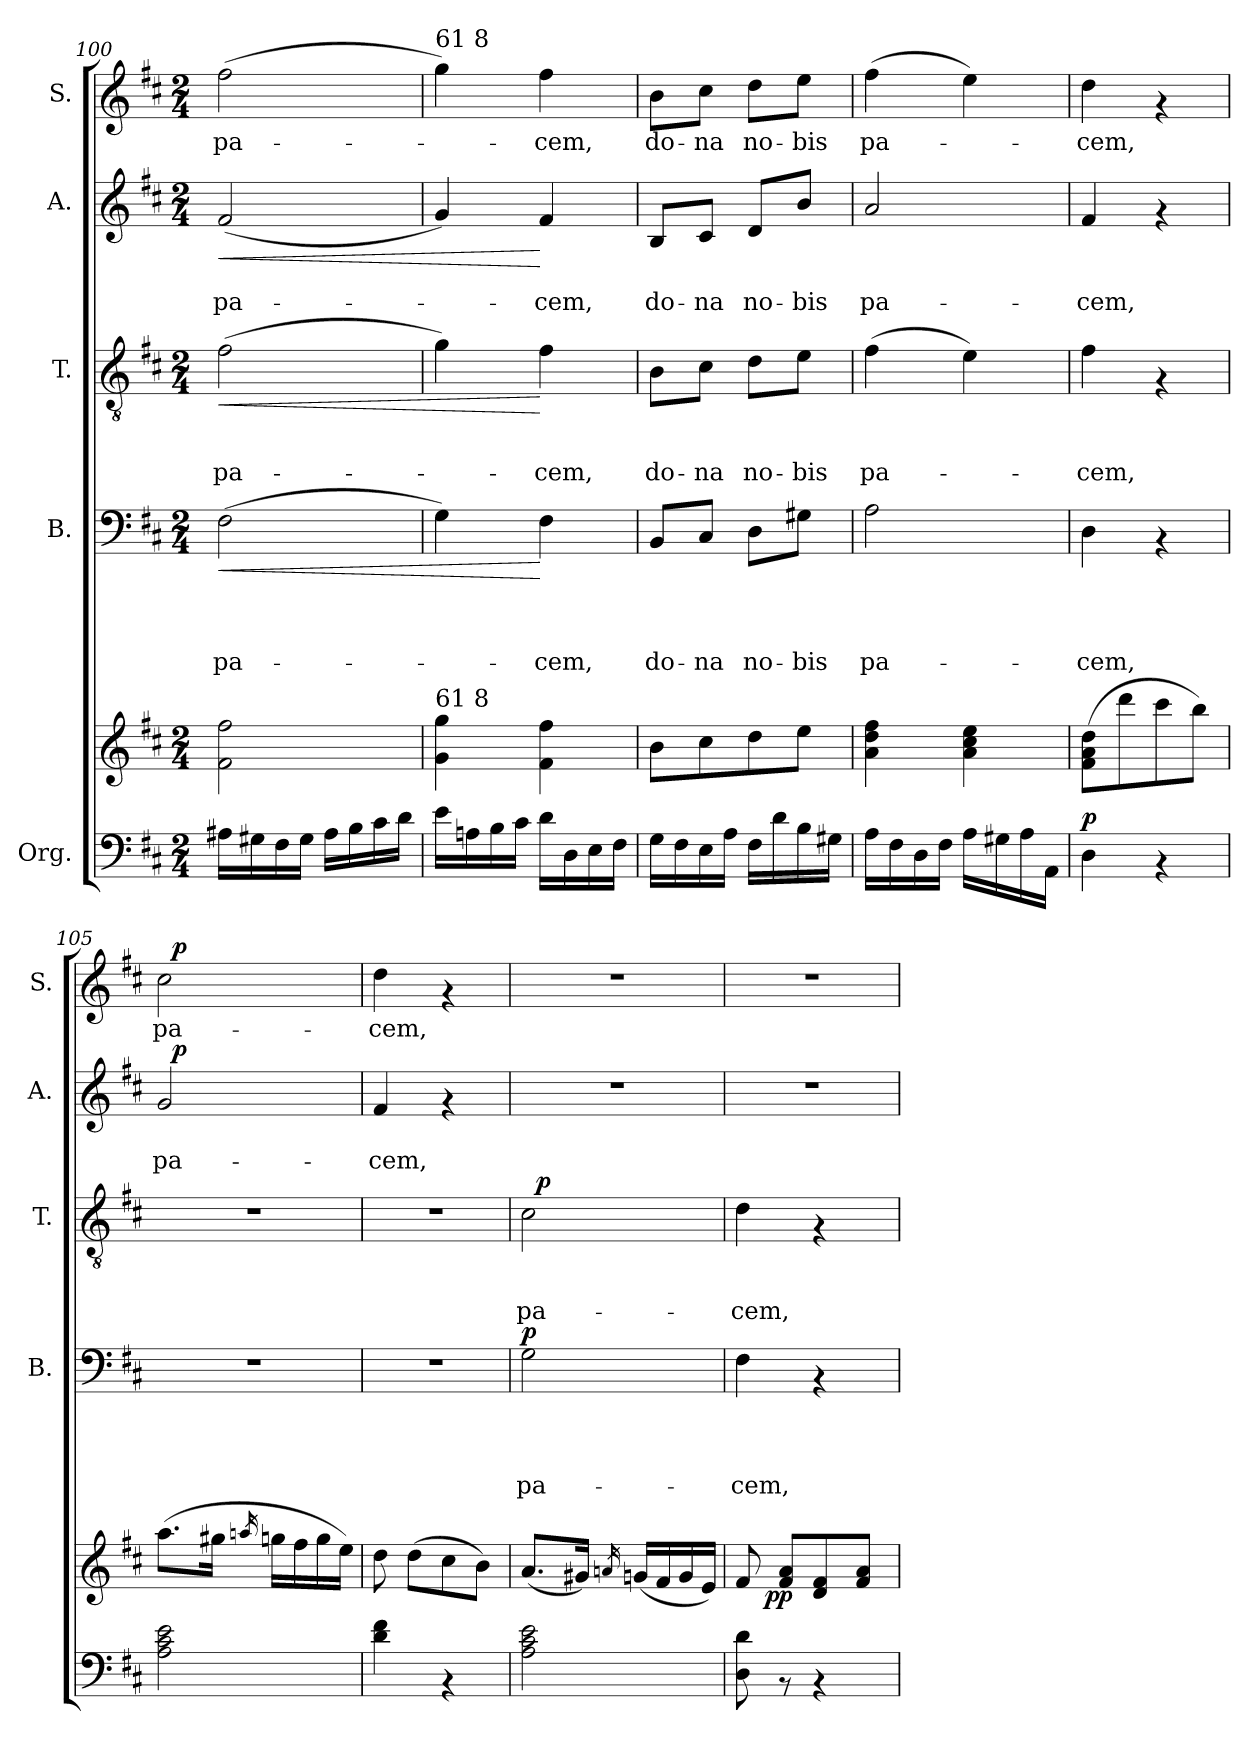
**kern	**kern	**dynam	**kern	**text	**text	**text	**text	**dynam	**kern	**text	**text	**text	**dynam	**kern	**text	**text	**dynam	**kern	**text	**dynam
*part5	*part5	*part5	*part4	*part4	*part4	*part4	*part4	*part4	*part3	*part3	*part3	*part3	*part3	*part2	*part2	*part2	*part2	*part1	*part1	*part1
*staff6	*staff5	*staff5/6	*staff4	*staff4	*staff4	*staff4	*staff4	*staff4	*staff3	*staff3	*staff3	*staff3	*staff3	*staff2	*staff2	*staff2	*staff2	*staff1	*staff1	*staff1
*I"Org.	*	*	*I"B.	*	*	*	*	*	*I"T.	*	*	*	*	*I"A.	*	*	*	*I"S.	*	*
*	*	*	*I'B.	*	*	*	*	*	*I'T.	*	*	*	*	*I'A.	*	*	*	*I'S.	*	*
*clefF4	*clefG2	*	*clefF4	*	*	*	*	*	*clefGv2	*	*	*	*	*clefG2	*	*	*	*clefG2	*	*
*k[f#c#]	*k[f#c#]	*	*k[f#c#]	*	*	*	*	*	*k[f#c#]	*	*	*	*	*k[f#c#]	*	*	*	*k[f#c#]	*	*
*D:	*D:	*	*D:	*	*	*	*	*	*D:	*	*	*	*	*D:	*	*	*	*D:	*	*
*M2/4	*M2/4	*	*M2/4	*	*	*	*	*	*M2/4	*	*	*	*	*M2/4	*	*	*	*M2/4	*	*
=100	=100	=100	=100	=100	=100	=100	=100	=100	=100	=100	=100	=100	=100	=100	=100	=100	=100	=100	=100	=100
!	!	!	!	!	!	!	!LO:LY:b	!LO:HP:b	!	!	!	!LO:LY:b	!LO:HP:b	!	!	!LO:LY:b	!LO:HP:b	!	!LO:LY:b	!
16A#X\LL	2f#\ 2ff#\	.	(>2F#\	.	.	.	pa-	<	(>2f#\	.	.	pa-	<	(<2f#/	.	pa-	<	(>2ff#\	pa-	.
16G#X\	.	.	.	.	.	.	.	.	.	.	.	.	.	.	.	.	.	.	.	.
16F#\	.	.	.	.	.	.	.	.	.	.	.	.	.	.	.	.	.	.	.	.
16G#\JJ	.	.	.	.	.	.	.	.	.	.	.	.	.	.	.	.	.	.	.	.
16A#\LL	.	.	.	.	.	.	.	.	.	.	.	.	.	.	.	.	.	.	.	.
16B\	.	.	.	.	.	.	.	.	.	.	.	.	.	.	.	.	.	.	.	.
16c#\	.	.	.	.	.	.	.	.	.	.	.	.	.	.	.	.	.	.	.	.
16d\JJ	.	.	.	.	.	.	.	.	.	.	.	.	.	.	.	.	.	.	.	.
!!LO:LB:g=z
=101	=101	=101	=101	=101	=101	=101	=101	=101	=101	=101	=101	=101	=101	=101	=101	=101	=101	=101	=101	=101
!	!	!	!	!	!	!	!	!	!	!	!	!	!	!	!	!	!	!LO:TX:a:t=61 8	!	!
!	!LO:TX:a:t=61 8	!	!	!	!	!	!	!	!	!	!	!	!	!	!	!	!	!	!	!
16e\LL	4g\ 4gg\	.	4G\)	.	.	.	.	.	4g\)	.	.	.	.	4g/)	.	.	.	4gg\)	.	.
16An\	.	.	.	.	.	.	.	.	.	.	.	.	.	.	.	.	.	.	.	.
16B\	.	.	.	.	.	.	.	.	.	.	.	.	.	.	.	.	.	.	.	.
16c#\JJ	.	.	.	.	.	.	.	.	.	.	.	.	.	.	.	.	.	.	.	.
!	!	!	!	!	!	!	!LO:LY:b	!	!	!	!	!LO:LY:b	!	!	!	!LO:LY:b	!	!	!LO:LY:b	!
16d\LL	4f#\ 4ff#\	.	4F#\	.	.	.	-cem,	[	4f#\	.	.	-cem,	[	4f#/	.	-cem,	[	4ff#\	-cem,	.
16D\	.	.	.	.	.	.	.	.	.	.	.	.	.	.	.	.	.	.	.	.
16E\	.	.	.	.	.	.	.	.	.	.	.	.	.	.	.	.	.	.	.	.
16F#\JJ	.	.	.	.	.	.	.	.	.	.	.	.	.	.	.	.	.	.	.	.
=102	=102	=102	=102	=102	=102	=102	=102	=102	=102	=102	=102	=102	=102	=102	=102	=102	=102	=102	=102	=102
!	!	!	!	!	!	!	!LO:LY:b	!	!	!	!	!LO:LY:b	!	!	!	!LO:LY:b	!	!	!LO:LY:b	!
16G\LL	8b\L	.	8BB/L	.	.	.	do-	.	8B\L	.	.	do-	.	8B/L	.	do-	.	8b\L	do-	.
16F#\	.	.	.	.	.	.	.	.	.	.	.	.	.	.	.	.	.	.	.	.
!	!	!	!	!	!	!	!LO:LY:b	!	!	!	!	!LO:LY:b	!	!	!	!LO:LY:b	!	!	!LO:LY:b	!
16E\	8cc#\	.	8C#/J	.	.	.	-na	.	8c#\J	.	.	-na	.	8c#/J	.	-na	.	8cc#\J	-na	.
16A\JJ	.	.	.	.	.	.	.	.	.	.	.	.	.	.	.	.	.	.	.	.
!	!	!	!	!	!	!	!LO:LY:b	!	!	!	!	!LO:LY:b	!	!	!	!LO:LY:b	!	!	!LO:LY:b	!
16F#\LL	8dd\	.	8D\L	.	.	.	no-	.	8d\L	.	.	no-	.	8d/L	.	no-	.	8dd\L	no-	.
16d\	.	.	.	.	.	.	.	.	.	.	.	.	.	.	.	.	.	.	.	.
!	!	!	!	!	!	!	!LO:LY:b	!	!	!	!	!LO:LY:b	!	!	!	!LO:LY:b	!	!	!LO:LY:b	!
16B\	8ee\J	.	8G#X\J	.	.	.	-bis	.	8e\J	.	.	-bis	.	8b/J	.	-bis	.	8ee\J	-bis	.
16G#X\JJ	.	.	.	.	.	.	.	.	.	.	.	.	.	.	.	.	.	.	.	.
=103	=103	=103	=103	=103	=103	=103	=103	=103	=103	=103	=103	=103	=103	=103	=103	=103	=103	=103	=103	=103
!	!	!	!	!	!	!	!LO:LY:b	!	!	!	!	!LO:LY:b	!	!	!	!LO:LY:b	!	!	!LO:LY:b	!
16A\LL	4a\ 4dd\ 4ff#\	.	2A\	.	.	.	pa-	.	(>4f#\	.	.	pa-	.	2a/	.	pa-	.	(>4ff#\	pa-	.
16F#\	.	.	.	.	.	.	.	.	.	.	.	.	.	.	.	.	.	.	.	.
16D\	.	.	.	.	.	.	.	.	.	.	.	.	.	.	.	.	.	.	.	.
16F#\JJ	.	.	.	.	.	.	.	.	.	.	.	.	.	.	.	.	.	.	.	.
16A\LL	4a\ 4cc#\ 4ee\	.	.	.	.	.	.	.	4e\)	.	.	.	.	.	.	.	.	4ee\)	.	.
16G#X\	.	.	.	.	.	.	.	.	.	.	.	.	.	.	.	.	.	.	.	.
16A\	.	.	.	.	.	.	.	.	.	.	.	.	.	.	.	.	.	.	.	.
16AA\JJ	.	.	.	.	.	.	.	.	.	.	.	.	.	.	.	.	.	.	.	.
=104	=104	=104	=104	=104	=104	=104	=104	=104	=104	=104	=104	=104	=104	=104	=104	=104	=104	=104	=104	=104
!	!	!LO:DY:a=2	!	!	!	!	!LO:LY:b	!	!	!	!	!LO:LY:b	!	!	!	!LO:LY:b	!	!	!LO:LY:b	!
4D\	(>8f#\ 8a\ 8dd\L	p	4D\	.	.	.	-cem,	.	4f#\	.	.	-cem,	.	4f#/	.	-cem,	.	4dd\	-cem,	.
.	8ddd\	.	.	.	.	.	.	.	.	.	.	.	.	.	.	.	.	.	.	.
4rAA	8ccc#\	.	4rAA	.	.	.	.	.	4rF	.	.	.	.	4rf	.	.	.	4rf	.	.
.	8bb\J)	.	.	.	.	.	.	.	.	.	.	.	.	.	.	.	.	.	.	.
=105	=105	=105	=105	=105	=105	=105	=105	=105	=105	=105	=105	=105	=105	=105	=105	=105	=105	=105	=105	=105
!	!	!	!	!	!	!	!	!	!	!	!	!	!	!	!	!LO:LY:b	!	!	!LO:LY:b	!
*	*	*	*	*	*	*	*	*	*	*	*	*	*	*^	*	*	*	*^	*	*
2A\ 2c#\ 2e\	(>8.aa\L	.	2r	.	.	.	.	.	2r	.	.	.	.	2g/	32ryy	.	pa-	.	2cc#\	32ryy	pa-	.
!	!	!	!	!	!	!	!	!	!	!	!	!	!	!	!	!	!	!LO:DY:a	!	!	!	!LO:DY:a
.	.	.	.	.	.	.	.	.	.	.	.	.	.	.	4...ryy	.	.	p	.	4...ryy	.	p
.	16gg#X\Jk	.	.	.	.	.	.	.	.	.	.	.	.	.	.	.	.	.	.	.	.	.
.	16qaan/	.	.	.	.	.	.	.	.	.	.	.	.	.	.	.	.	.	.	.	.	.
.	16ggn\LL	.	.	.	.	.	.	.	.	.	.	.	.	.	.	.	.	.	.	.	.	.
.	16ff#\	.	.	.	.	.	.	.	.	.	.	.	.	.	.	.	.	.	.	.	.	.
.	16gg\	.	.	.	.	.	.	.	.	.	.	.	.	.	.	.	.	.	.	.	.	.
.	16ee\JJ)	.	.	.	.	.	.	.	.	.	.	.	.	.	.	.	.	.	.	.	.	.
=106	=106	=106	=106	=106	=106	=106	=106	=106	=106	=106	=106	=106	=106	=106	=106	=106	=106	=106	=106	=106	=106	=106
!	!	!	!	!	!	!	!	!	!	!	!	!	!	!	!	!	!LO:LY:b	!	!	!	!LO:LY:b	!
*	*	*	*	*	*	*	*	*	*	*	*	*	*	*v	*v	*	*	*	*	*	*	*
*	*	*	*	*	*	*	*	*	*	*	*	*	*	*	*	*	*	*v	*v	*	*
4d\ 4f#\	8dd\	.	2r	.	.	.	.	.	2r	.	.	.	.	4f#/	.	-cem,	.	4dd\	-cem,	.
.	(>8dd\L	.	.	.	.	.	.	.	.	.	.	.	.	.	.	.	.	.	.	.
4rAA	8cc#\	.	.	.	.	.	.	.	.	.	.	.	.	4rf	.	.	.	4rf	.	.
.	8b\J)	.	.	.	.	.	.	.	.	.	.	.	.	.	.	.	.	.	.	.
=107	=107	=107	=107	=107	=107	=107	=107	=107	=107	=107	=107	=107	=107	=107	=107	=107	=107	=107	=107	=107
!	!	!	!	!	!	!	!LO:LY:b	!LO:DY:a	!	!	!	!LO:LY:b	!	!	!	!	!	!	!	!
*	*	*	*	*	*	*	*	*	*^	*	*	*	*	*	*	*	*	*	*	*
2A\ 2c#\ 2e\	(<8.a/L	.	2G\	.	.	.	pa-	p	2c#\	32ryy	.	.	pa-	.	2r	.	.	.	2r	.	.
!	!	!	!	!	!	!	!	!	!	!	!	!	!	!LO:DY:a	!	!	!	!	!	!	!
.	.	.	.	.	.	.	.	.	.	4...ryy	.	.	.	p	.	.	.	.	.	.	.
.	16g#X/Jk)	.	.	.	.	.	.	.	.	.	.	.	.	.	.	.	.	.	.	.	.
.	16qan/	.	.	.	.	.	.	.	.	.	.	.	.	.	.	.	.	.	.	.	.
.	(<16gn/LL	.	.	.	.	.	.	.	.	.	.	.	.	.	.	.	.	.	.	.	.
.	16f#/	.	.	.	.	.	.	.	.	.	.	.	.	.	.	.	.	.	.	.	.
.	16g/	.	.	.	.	.	.	.	.	.	.	.	.	.	.	.	.	.	.	.	.
.	16e/JJ)	.	.	.	.	.	.	.	.	.	.	.	.	.	.	.	.	.	.	.	.
=108	=108	=108	=108	=108	=108	=108	=108	=108	=108	=108	=108	=108	=108	=108	=108	=108	=108	=108	=108	=108	=108
!	!	!	!	!	!	!	!LO:LY:b	!	!	!	!	!	!LO:LY:b	!	!	!	!	!	!	!	!
*	*^	*	*	*	*	*	*	*	*v	*v	*	*	*	*	*	*	*	*	*	*	*
8D\ 8d\	8f#/	16.ryy	.	4F#\	.	.	.	-cem,	.	4d\	.	.	-cem,	.	2r	.	.	.	2r	.	.
!	!	!	!LO:DY:b	!	!	!	!	!	!	!	!	!	!	!	!	!	!	!	!	!	!
.	.	4ryy	pp	.	.	.	.	.	.	.	.	.	.	.	.	.	.	.	.	.	.
8rAA	8f#/ 8a/L	.	.	.	.	.	.	.	.	.	.	.	.	.	.	.	.	.	.	.	.
4rAA	8d/ 8f#/	.	.	4rAA	.	.	.	.	.	4rF	.	.	.	.	.	.	.	.	.	.	.
.	.	8ryy	.	.	.	.	.	.	.	.	.	.	.	.	.	.	.	.	.	.	.
.	8f#/ 8a/J	.	.	.	.	.	.	.	.	.	.	.	.	.	.	.	.	.	.	.	.
.	.	32ryy	.	.	.	.	.	.	.	.	.	.	.	.	.	.	.	.	.	.	.
*	*v	*v	*	*	*	*	*	*	*	*	*	*	*	*	*	*	*	*	*	*	*
=	=	=	=	=	=	=	=	=	=	=	=	=	=	=	=	=	=	=	=	=
*-	*-	*-	*-	*-	*-	*-	*-	*-	*-	*-	*-	*-	*-	*-	*-	*-	*-	*-	*-	*-
